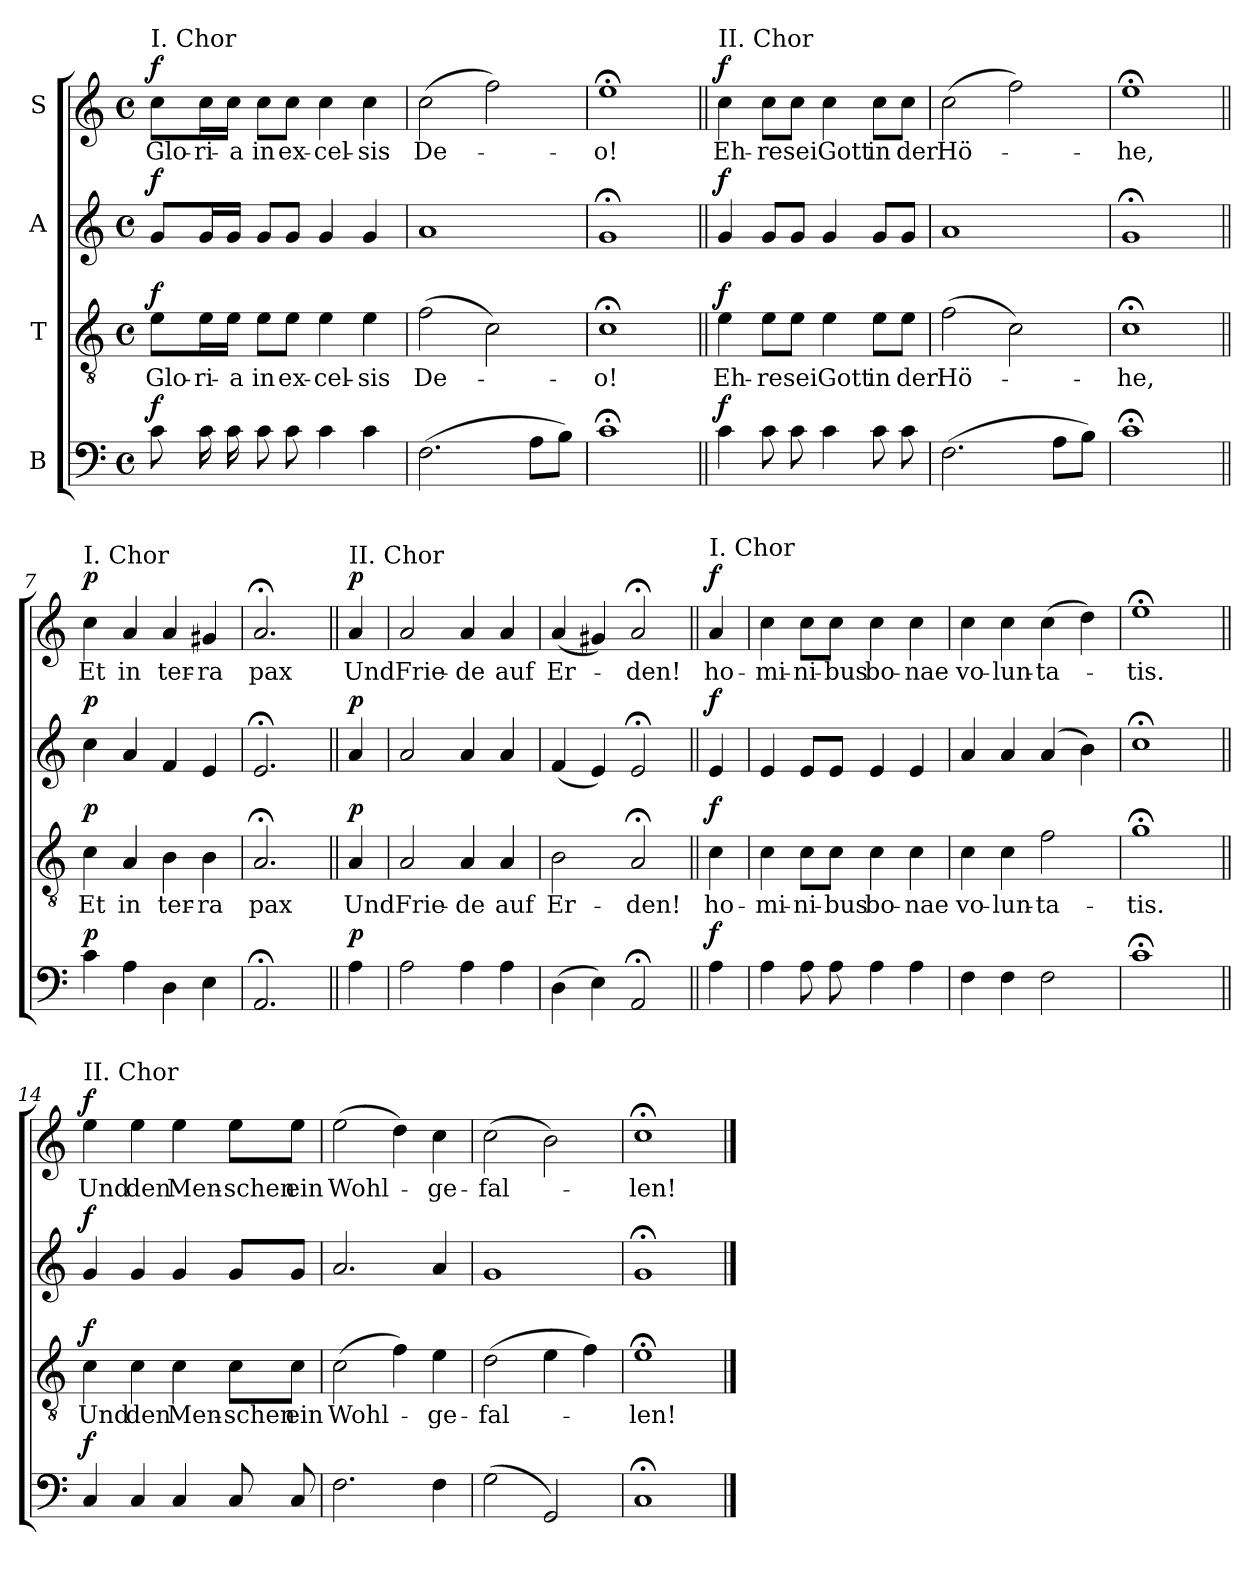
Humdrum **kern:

**kern	**dynam	**kern	**text	**dynam	**kern	**dynam	**kern	**text	**dynam
*part4	*part4	*part3	*part3	*part3	*part2	*part2	*part1	*part1	*part1
*staff4	*staff4	*staff3	*staff3	*staff3	*staff2	*staff2	*staff1	*staff1	*staff1
*I"B	*	*I"T	*	*	*I"A	*	*I"S	*	*
*clefF4	*	*clefGv2	*	*	*clefG2	*	*clefG2	*	*
*k[]	*	*k[]	*	*	*k[]	*	*k[]	*	*
*M4/4	*	*M4/4	*	*	*M4/4	*	*M4/4	*	*
*met(c)	*	*met(c)	*	*	*met(c)	*	*met(c)	*	*
=1	=1	=1	=1	=1	=1	=1	=1	=1	=1
!	!	!	!	!	!	!	!LO:TX:a:t=I. Chor	!	!
!	!LO:DY:a	!	!	!LO:DY:a	!	!LO:DY:a	!	!	!LO:DY:a
8c\	f	8e\L	Glo-	f	8g/L	f	8cc\L	Glo-	f
16c\	.	16e\L	-ri-	.	16g/L	.	16cc\L	-ri-	.
16c\	.	16e\JJ	-a	.	16g/JJ	.	16cc\JJ	-a	.
8c\	.	8e\L	in	.	8g/L	.	8cc\L	in	.
8c\	.	8e\J	ex-	.	8g/J	.	8cc\J	ex-	.
4c\	.	4e\	-cel-	.	4g/	.	4cc\	-cel-	.
4c\	.	4e\	-sis	.	4g/	.	4cc\	-sis	.
=2	=2	=2	=2	=2	=2	=2	=2	=2	=2
(2.F\	.	(2f\	De-	.	1a	.	(2cc\	De-	.
.	.	2c\)	.	.	.	.	2ff\)	.	.
8A\L	.	.	.	.	.	.	.	.	.
8B\J)	.	.	.	.	.	.	.	.	.
=3	=3	=3	=3	=3	=3	=3	=3	=3	=3
1c;<	.	1c;<	-o!	.	1g;<	.	1ee;<	-o!	.
=4||	=4||	=4||	=4||	=4||	=4||	=4||	=4||	=4||	=4||
!	!	!	!	!	!	!	!LO:TX:a:t=II. Chor	!	!
!	!LO:DY:a	!	!	!LO:DY:a	!	!LO:DY:a	!	!	!LO:DY:a
4c\	f	4e\	Eh-	f	4g/	f	4cc\	Eh-	f
8c\	.	8e\L	-re	.	8g/L	.	8cc\L	-re	.
8c\	.	8e\J	sei	.	8g/J	.	8cc\J	sei	.
4c\	.	4e\	Gott	.	4g/	.	4cc\	Gott	.
8c\	.	8e\L	in	.	8g/L	.	8cc\L	in	.
8c\	.	8e\J	der	.	8g/J	.	8cc\J	der	.
=5	=5	=5	=5	=5	=5	=5	=5	=5	=5
(2.F\	.	(2f\	Hö-	.	1a	.	(2cc\	Hö-	.
.	.	2c\)	.	.	.	.	2ff\)	.	.
8A\L	.	.	.	.	.	.	.	.	.
8B\J)	.	.	.	.	.	.	.	.	.
=6	=6	=6	=6	=6	=6	=6	=6	=6	=6
1c;<	.	1c;<	-he,	.	1g;<	.	1ee;<	-he,	.
!!LO:LB:g=z
=7||	=7||	=7||	=7||	=7||	=7||	=7||	=7||	=7||	=7||
!	!	!	!	!	!	!	!LO:TX:a:t=I. Chor	!	!
!	!LO:DY:a	!	!	!LO:DY:a	!	!LO:DY:a	!	!	!LO:DY:a
4c\	p	4c\	Et	p	4cc\	p	4cc\	Et	p
4A\	.	4A/	in	.	4a/	.	4a/	in	.
4D\	.	4B\	ter-	.	4f/	.	4a/	ter-	.
4E\	.	4B\	-ra	.	4e/	.	4g#X/	-ra	.
=8	=8	=8	=8	=8	=8	=8	=8	=8	=8
2.AA;</	.	2.A;</	pax	.	2.e;</	.	2.a;</	pax	.
=8X1||	=8X1||	=8X1||	=8X1||	=8X1||	=8X1||	=8X1||	=8X1||	=8X1||	=8X1||
!	!	!	!	!	!	!	!LO:TX:a:t=II. Chor	!	!
!	!LO:DY:a	!	!	!LO:DY:a	!	!LO:DY:a	!	!	!LO:DY:a
4A\	p	4A/	Und	p	4a/	p	4a/	Und	p
=9	=9	=9	=9	=9	=9	=9	=9	=9	=9
2A\	.	2A/	Frie-	.	2a/	.	2a/	Frie-	.
4A\	.	4A/	-de	.	4a/	.	4a/	-de	.
4A\	.	4A/	auf	.	4a/	.	4a/	auf	.
=10	=10	=10	=10	=10	=10	=10	=10	=10	=10
(4D\	.	2B\	Er-	.	(4f/	.	(4a/	Er-	.
4E\)	.	.	.	.	4e/)	.	4g#X/)	.	.
2AA;</	.	2A;</	-den!	.	2e;</	.	2a;</	-den!	.
=10X2||	=10X2||	=10X2||	=10X2||	=10X2||	=10X2||	=10X2||	=10X2||	=10X2||	=10X2||
!	!	!	!	!	!	!	!LO:TX:a:t=I. Chor	!	!
!	!LO:DY:a	!	!	!LO:DY:a	!	!LO:DY:a	!	!	!LO:DY:a
4A\	f	4c\	ho-	f	4e/	f	4a/	ho-	f
=11	=11	=11	=11	=11	=11	=11	=11	=11	=11
4A\	.	4c\	-mi-	.	4e/	.	4cc\	-mi-	.
8A\	.	8c\L	-ni-	.	8e/L	.	8cc\L	-ni-	.
8A\	.	8c\J	-bus	.	8e/J	.	8cc\J	-bus	.
4A\	.	4c\	bo-	.	4e/	.	4cc\	bo-	.
4A\	.	4c\	-nae	.	4e/	.	4cc\	-nae	.
!!LO:LB:g=z
=12	=12	=12	=12	=12	=12	=12	=12	=12	=12
4F\	.	4c\	vo-	.	4a/	.	4cc\	vo-	.
4F\	.	4c\	-lun-	.	4a/	.	4cc\	-lun-	.
2F\	.	2f\	-ta-	.	(4a/	.	(4cc\	-ta-	.
.	.	.	.	.	4b\)	.	4dd\)	.	.
=13	=13	=13	=13	=13	=13	=13	=13	=13	=13
1c;<	.	1g;<	-tis.	.	1cc;<	.	1ee;<	-tis.	.
=14||	=14||	=14||	=14||	=14||	=14||	=14||	=14||	=14||	=14||
!	!	!	!	!	!	!	!LO:TX:a:t=II. Chor	!	!
!	!LO:DY:a	!	!	!LO:DY:a	!	!LO:DY:a	!	!	!LO:DY:a
4C/	f	4c\	Und	f	4g/	f	4ee\	Und	f
4C/	.	4c\	den	.	4g/	.	4ee\	den	.
4C/	.	4c\	Men-	.	4g/	.	4ee\	Men-	.
8C/	.	8c\L	-schen	.	8g/L	.	8ee\L	-schen	.
8C/	.	8c\J	ein	.	8g/J	.	8ee\J	ein	.
=15	=15	=15	=15	=15	=15	=15	=15	=15	=15
2.F\	.	(2c\	Wohl-	.	2.a/	.	(2ee\	Wohl-	.
.	.	4f\)	.	.	.	.	4dd\)	.	.
4F\	.	4e\	-ge-	.	4a/	.	4cc\	-ge-	.
=16	=16	=16	=16	=16	=16	=16	=16	=16	=16
(2G\	.	(2d\	-fal-	.	1g	.	(2cc\	-fal-	.
2GG/)	.	4e\	.	.	.	.	2b\)	.	.
.	.	4f\)	.	.	.	.	.	.	.
=17	=17	=17	=17	=17	=17	=17	=17	=17	=17
1C;<	.	1e;<	-len!	.	1g;<	.	1cc;<	-len!	.
==	==	==	==	==	==	==	==	==	==
*-	*-	*-	*-	*-	*-	*-	*-	*-	*-
